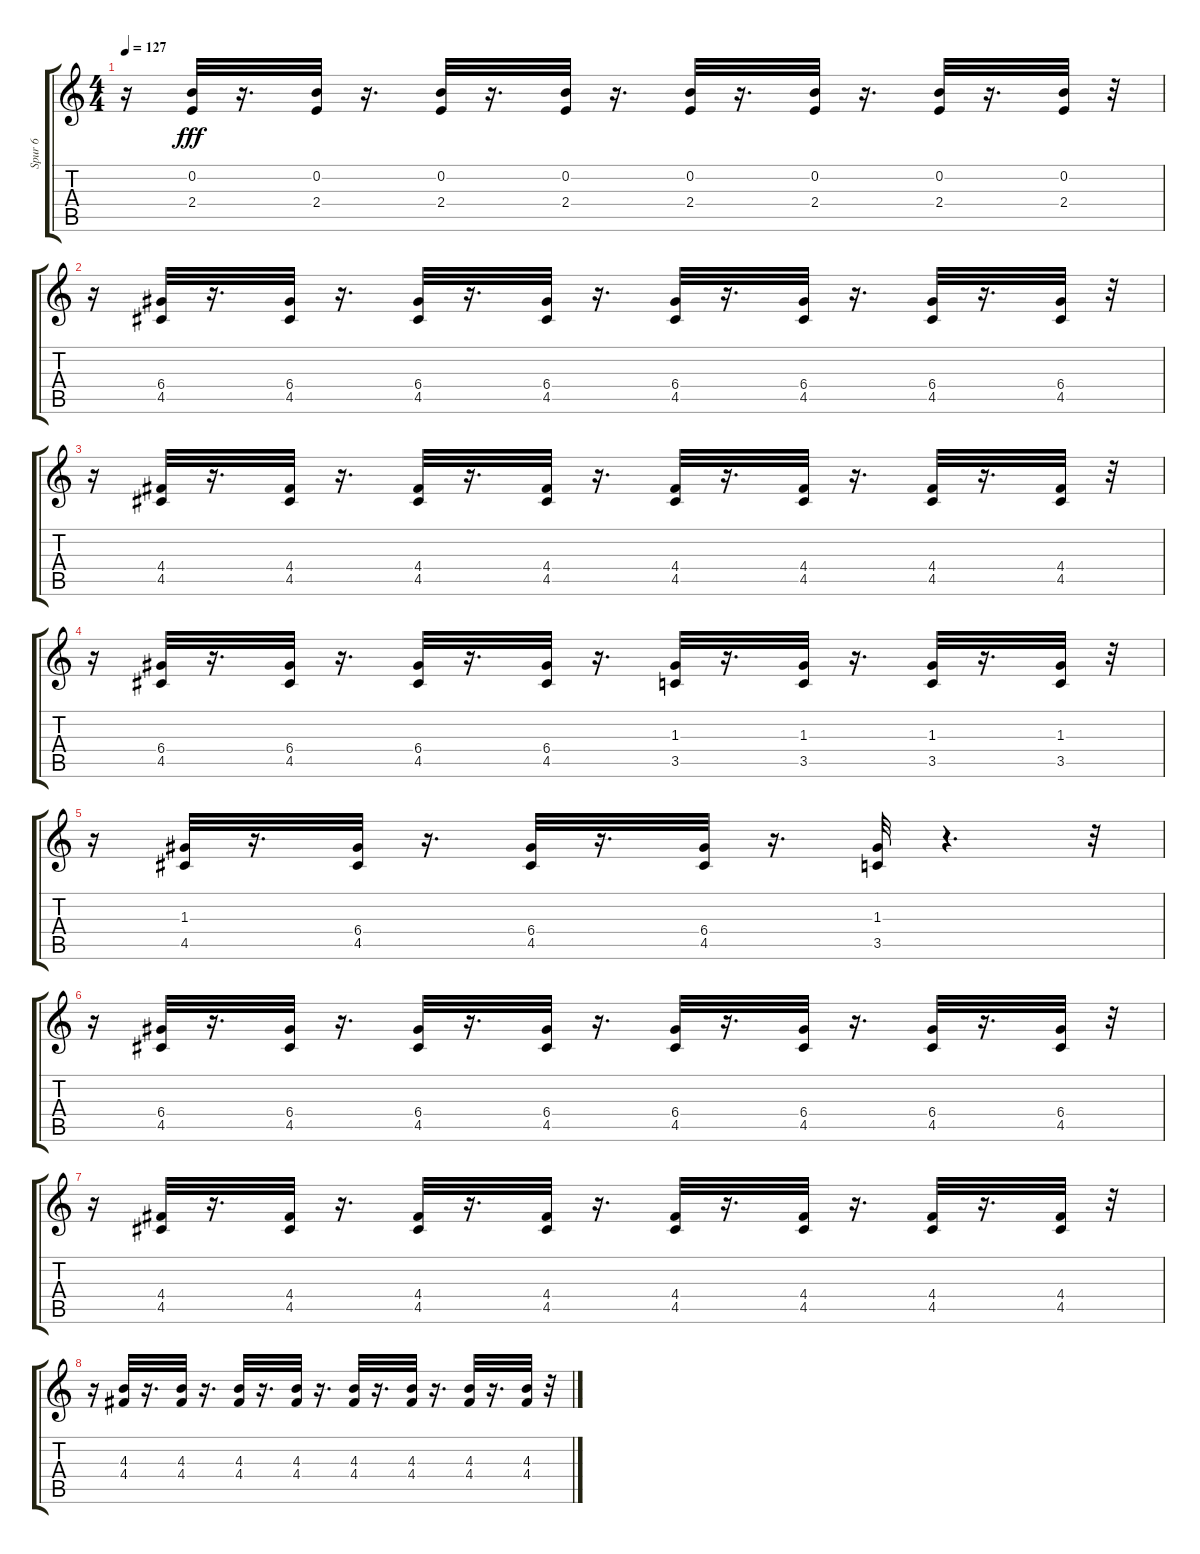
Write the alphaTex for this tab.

\track ("Spur 6" "Spur 6") {instrument electricguitarmuted}
\staff {score tabs}
\tuning (E4 B3 G3 D3 A2 E2) {hide}
\ts (4 4)
\tempo 127
\clef g2
\ks c
r.16{dy fff} (0.2 2.4).32 r.16{d} (0.2 2.4).32 r.16{d} (0.2 2.4).32 r.16{d} (0.2 2.4).32 r.16{d} (0.2 2.4).32 r.16{d} (0.2 2.4).32 r.16{d} (0.2 2.4).32 r.16{d} (0.2 2.4).32 r.32 |
r.16 (6.4 4.5).32 r.16{d} (6.4 4.5).32 r.16{d} (6.4 4.5).32 r.16{d} (6.4 4.5).32 r.16{d} (6.4 4.5).32 r.16{d} (6.4 4.5).32 r.16{d} (6.4 4.5).32 r.16{d} (6.4 4.5).32 r.32 |
r.16 (4.4 4.5).32 r.16{d} (4.4 4.5).32 r.16{d} (4.4 4.5).32 r.16{d} (4.4 4.5).32 r.16{d} (4.4 4.5).32 r.16{d} (4.4 4.5).32 r.16{d} (4.4 4.5).32 r.16{d} (4.4 4.5).32 r.32 |
r.16 (6.4 4.5).32 r.16{d} (6.4 4.5).32 r.16{d} (6.4 4.5).32 r.16{d} (6.4 4.5).32 r.16{d} (1.3 3.5).32 r.16{d} (1.3 3.5).32 r.16{d} (1.3 3.5).32 r.16{d} (1.3 3.5).32 r.32 |
r.16 (1.3 4.5).32 r.16{d} (6.4 4.5).32 r.16{d} (6.4 4.5).32 r.16{d} (6.4 4.5).32 r.16{d} (1.3 3.5).32 r.4{d} r.32 |
r.16 (6.4 4.5).32 r.16{d} (6.4 4.5).32 r.16{d} (6.4 4.5).32 r.16{d} (6.4 4.5).32 r.16{d} (6.4 4.5).32 r.16{d} (6.4 4.5).32 r.16{d} (6.4 4.5).32 r.16{d} (6.4 4.5).32 r.32 |
r.16 (4.4 4.5).32 r.16{d} (4.4 4.5).32 r.16{d} (4.4 4.5).32 r.16{d} (4.4 4.5).32 r.16{d} (4.4 4.5).32 r.16{d} (4.4 4.5).32 r.16{d} (4.4 4.5).32 r.16{d} (4.4 4.5).32 r.32 |
r.16 (4.3 4.4).32 r.16{d} (4.3 4.4).32 r.16{d} (4.3 4.4).32 r.16{d} (4.3 4.4).32 r.16{d} (4.3 4.4).32 r.16{d} (4.3 4.4).32 r.16{d} (4.3 4.4).32 r.16{d} (4.3 4.4).32 r.32
